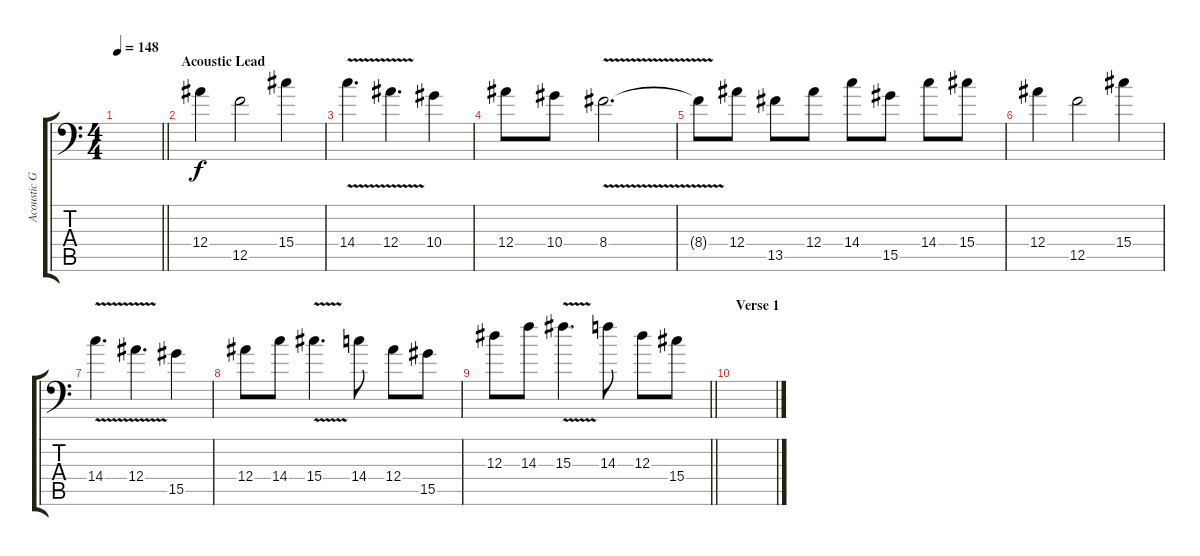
\track ("Acoustic Guitar 2 and Voice" "Acoustic G") {instrument acousticguitarsteel}
\staff {score tabs}
\tuning (C4 G3 Eb3 Bb2 F2 Bb1) {hide}
\ts (4 4)
\tempo 148
\clef f4
\barLineRight lightlight
\ks c
|
\section ("" "Acoustic Lead")
12.4.4 12.5.2 15.4.4 |
14.4{v}.4{d} 12.4{v}.4{d} 10.4.4 |
12.4.8 10.4.8 8.4{v}.2{d} |
8.4{t}.8 12.4.8 13.5.8 12.4.8 14.4.8 15.5.8 14.4.8 15.4.8 |
12.4.4 12.5.2 15.4.4 |
14.4{v}.4{d} 12.4{v}.4{d} 15.5.4 |
12.4.8 14.4.8 15.4{v}.4{d} 14.4.8 12.4.8 15.5.8 |
\barLineRight lightlight
12.3.8 14.3.8 15.3{v}.4{d} 14.3.8 12.3.8 15.4.8 |
\section ("" "Verse 1")
